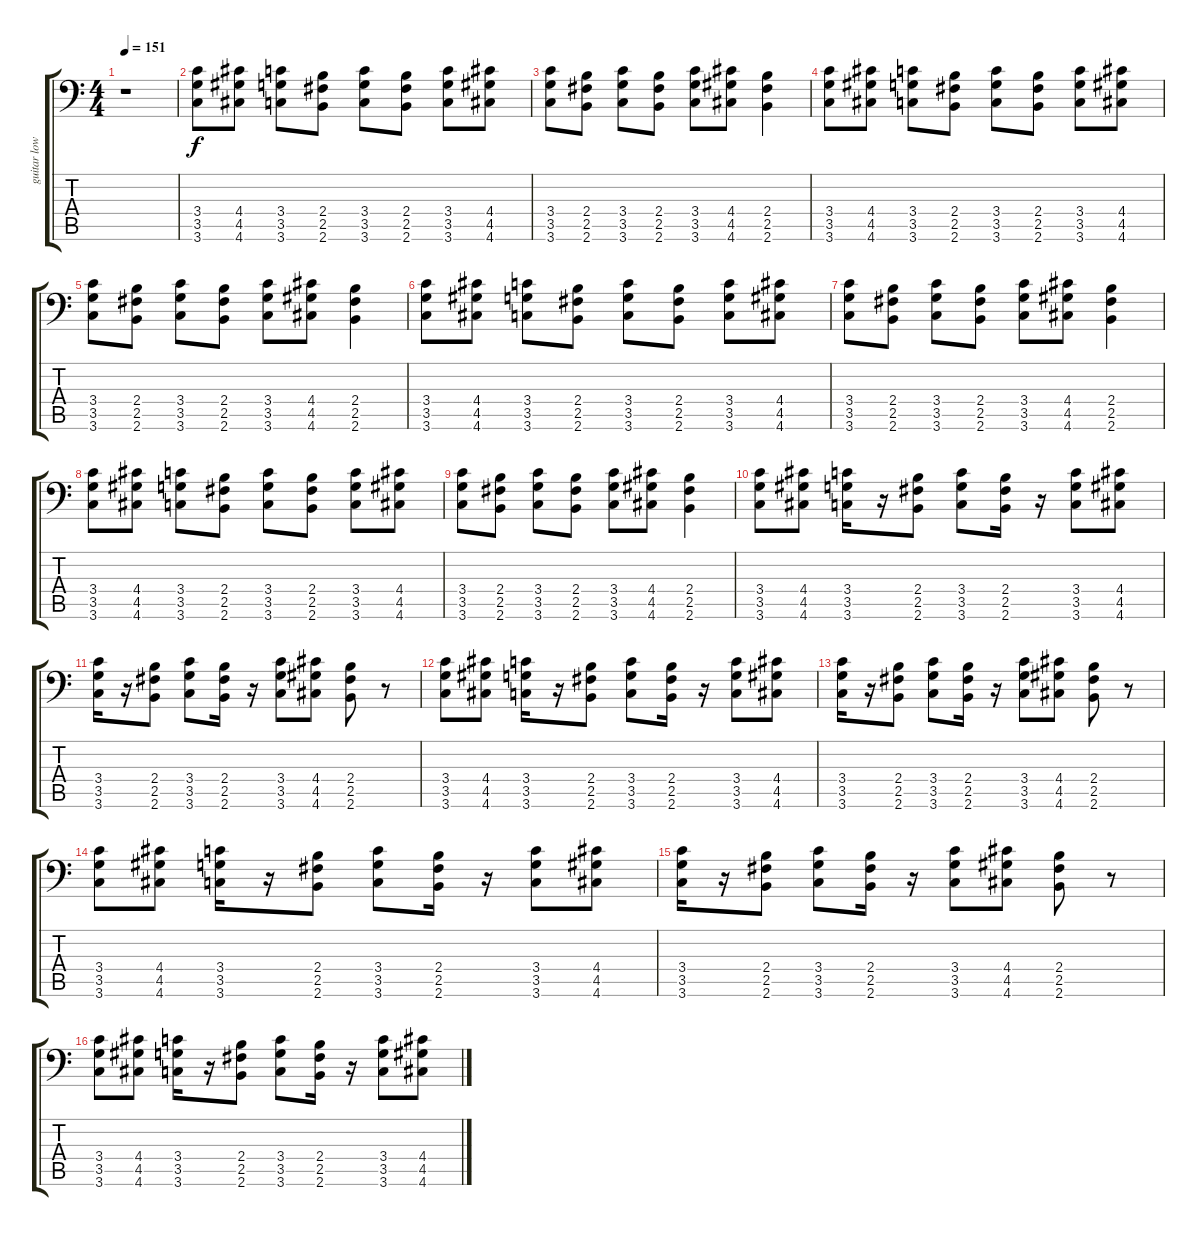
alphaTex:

\track ("guitar low" "guitar low") {instrument distortionguitar}
\staff {score tabs}
\tuning (B3 G3 D3 A2 E2 A1) {hide}
\ts (4 4)
\tempo 151
\clef f4
\ks c
r.1{dy f} |
(3.4 3.5 3.6).8 (4.4 4.5 4.6).8 (3.4 3.5 3.6).8 (2.4 2.5 2.6).8 (3.4 3.5 3.6).8 (2.4 2.5 2.6).8 (3.4 3.5 3.6).8 (4.4 4.5 4.6).8 |
(3.4 3.5 3.6).8 (2.4 2.5 2.6).8 (3.4 3.5 3.6).8 (2.4 2.5 2.6).8 (3.4 3.5 3.6).8 (4.4 4.5 4.6).8 (2.4 2.5 2.6).4 |
(3.4 3.5 3.6).8 (4.4 4.5 4.6).8 (3.4 3.5 3.6).8 (2.4 2.5 2.6).8 (3.4 3.5 3.6).8 (2.4 2.5 2.6).8 (3.4 3.5 3.6).8 (4.4 4.5 4.6).8 |
(3.4 3.5 3.6).8 (2.4 2.5 2.6).8 (3.4 3.5 3.6).8 (2.4 2.5 2.6).8 (3.4 3.5 3.6).8 (4.4 4.5 4.6).8 (2.4 2.5 2.6).4 |
(3.4 3.5 3.6).8 (4.4 4.5 4.6).8 (3.4 3.5 3.6).8 (2.4 2.5 2.6).8 (3.4 3.5 3.6).8 (2.4 2.5 2.6).8 (3.4 3.5 3.6).8 (4.4 4.5 4.6).8 |
(3.4 3.5 3.6).8 (2.4 2.5 2.6).8 (3.4 3.5 3.6).8 (2.4 2.5 2.6).8 (3.4 3.5 3.6).8 (4.4 4.5 4.6).8 (2.4 2.5 2.6).4 |
(3.4 3.5 3.6).8 (4.4 4.5 4.6).8 (3.4 3.5 3.6).8 (2.4 2.5 2.6).8 (3.4 3.5 3.6).8 (2.4 2.5 2.6).8 (3.4 3.5 3.6).8 (4.4 4.5 4.6).8 |
(3.4 3.5 3.6).8 (2.4 2.5 2.6).8 (3.4 3.5 3.6).8 (2.4 2.5 2.6).8 (3.4 3.5 3.6).8 (4.4 4.5 4.6).8 (2.4 2.5 2.6).4 |
(3.4 3.5 3.6).8 (4.4 4.5 4.6).8 (3.4 3.5 3.6).16 r.16 (2.4 2.5 2.6).8 (3.4 3.5 3.6).8 (2.4 2.5 2.6).16 r.16 (3.4 3.5 3.6).8 (4.4 4.5 4.6).8 |
(3.4 3.5 3.6).16 r.16 (2.4 2.5 2.6).8 (3.4 3.5 3.6).8 (2.4 2.5 2.6).16 r.16 (3.4 3.5 3.6).8 (4.4 4.5 4.6).8 (2.4 2.5 2.6).8 r.8 |
(3.4 3.5 3.6).8 (4.4 4.5 4.6).8 (3.4 3.5 3.6).16 r.16 (2.4 2.5 2.6).8 (3.4 3.5 3.6).8 (2.4 2.5 2.6).16 r.16 (3.4 3.5 3.6).8 (4.4 4.5 4.6).8 |
(3.4 3.5 3.6).16 r.16 (2.4 2.5 2.6).8 (3.4 3.5 3.6).8 (2.4 2.5 2.6).16 r.16 (3.4 3.5 3.6).8 (4.4 4.5 4.6).8 (2.4 2.5 2.6).8 r.8 |
(3.4 3.5 3.6).8 (4.4 4.5 4.6).8 (3.4 3.5 3.6).16 r.16 (2.4 2.5 2.6).8 (3.4 3.5 3.6).8 (2.4 2.5 2.6).16 r.16 (3.4 3.5 3.6).8 (4.4 4.5 4.6).8 |
(3.4 3.5 3.6).16 r.16 (2.4 2.5 2.6).8 (3.4 3.5 3.6).8 (2.4 2.5 2.6).16 r.16 (3.4 3.5 3.6).8 (4.4 4.5 4.6).8 (2.4 2.5 2.6).8 r.8 |
(3.4 3.5 3.6).8 (4.4 4.5 4.6).8 (3.4 3.5 3.6).16 r.16 (2.4 2.5 2.6).8 (3.4 3.5 3.6).8 (2.4 2.5 2.6).16 r.16 (3.4 3.5 3.6).8 (4.4 4.5 4.6).8
